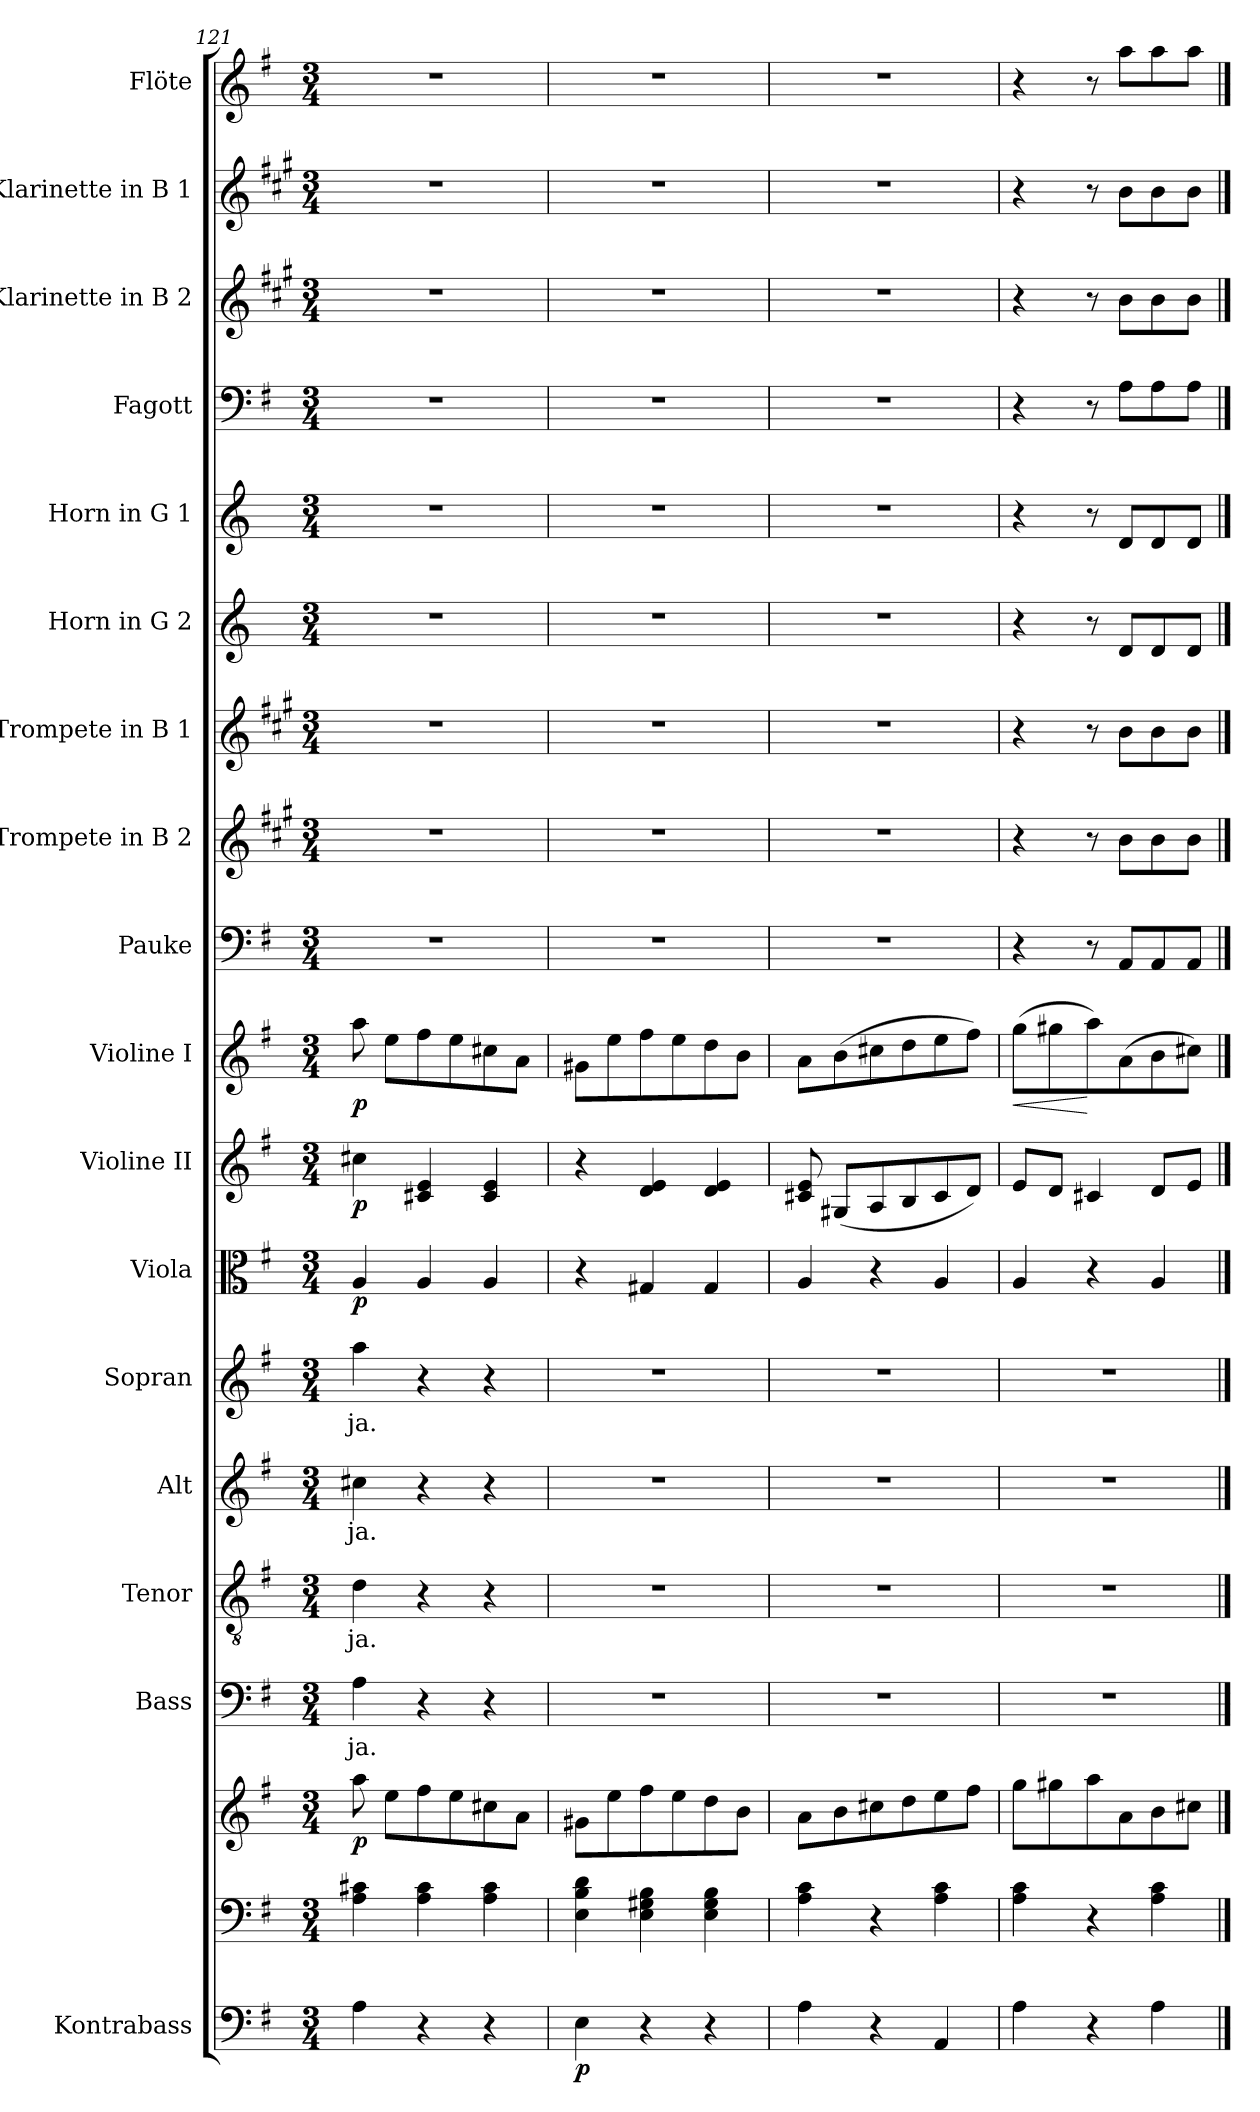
**kern	**dynam	**kern	**kern	**dynam	**kern	**text	**kern	**text	**kern	**text	**kern	**text	**kern	**dynam	**kern	**dynam	**kern	**dynam	**kern	**kern	**kern	**kern	**kern	**kern	**kern	**kern	**kern
*part18	*part18	*part17	*part17	*part17	*part16	*part16	*part15	*part15	*part14	*part14	*part13	*part13	*part12	*part12	*part11	*part11	*part10	*part10	*part9	*part8	*part7	*part6	*part5	*part4	*part3	*part2	*part1
*staff19	*staff19	*staff18	*staff17	*staff17/18	*staff16	*staff16	*staff15	*staff15	*staff14	*staff14	*staff13	*staff13	*staff12	*staff12	*staff11	*staff11	*staff10	*staff10	*staff9	*staff8	*staff7	*staff6	*staff5	*staff4	*staff3	*staff2	*staff1
*I"Kontrabass	*	*	*	*	*I"Bass	*	*I"Tenor	*	*I"Alt	*	*I"Sopran	*	*I"Viola	*	*I"Violine II	*	*I"Violine I	*	*I"Pauke	*I"Trompete in B 2	*I"Trompete in B 1	*I"Horn in G 2	*I"Horn in G 1	*I"Fagott	*I"Klarinette in B 2	*I"Klarinette in B 1	*I"Flöte
*I'Kb.	*	*	*	*	*I'B	*	*I'T	*	*I'A	*	*I'S	*	*I'Vla.	*	*I'Vl. II	*	*I'Vl. I	*	*I'Pk.	*	*	*I'Hrn. 2	*I'Hrn. 1	*I'Fg.	*	*	*I'Fl.
*clefF4	*	*clefF4	*clefG2	*	*clefF4	*	*clefGv2	*	*clefG2	*	*clefG2	*	*clefC3	*	*clefG2	*	*clefG2	*	*clefF4	*clefG2	*clefG2	*clefG2	*clefG2	*clefF4	*clefG2	*clefG2	*clefG2
*ITrd7c12	*	*	*	*	*	*	*	*	*	*	*	*	*	*	*	*	*	*	*	*ITrd1c2	*ITrd1c2	*ITrd3c5	*ITrd3c5	*	*ITrd1c2	*ITrd1c2	*
*k[f#]	*	*k[f#]	*k[f#]	*	*k[f#]	*	*k[f#]	*	*k[f#]	*	*k[f#]	*	*k[f#]	*	*k[f#]	*	*k[f#]	*	*k[f#]	*k[f#]	*k[f#]	*k[f#]	*k[f#]	*k[f#]	*k[f#]	*k[f#]	*k[f#]
*G:	*	*G:	*G:	*	*G:	*	*G:	*	*G:	*	*G:	*	*G:	*	*G:	*	*G:	*	*G:	*G:	*G:	*G:	*G:	*G:	*G:	*G:	*G:
*M3/4	*	*M3/4	*M3/4	*	*M3/4	*	*M3/4	*	*M3/4	*	*M3/4	*	*M3/4	*	*M3/4	*	*M3/4	*	*M3/4	*M3/4	*M3/4	*M3/4	*M3/4	*M3/4	*M3/4	*M3/4	*M3/4
=121	=121	=121	=121	=121	=121	=121	=121	=121	=121	=121	=121	=121	=121	=121	=121	=121	=121	=121	=121	=121	=121	=121	=121	=121	=121	=121	=121
!	!	!	!	!LO:DY:b	!	!LO:LY:b	!	!LO:LY:b	!	!LO:LY:b	!	!LO:LY:b	!	!LO:DY:b	!	!LO:DY:b	!	!LO:DY:b	!	!	!	!	!	!	!	!	!
4AA\	.	4A\ 4c#X\	8aa\	p	4A\	-ja.	4d\	-ja.	4cc#X\	-ja.	4aa\	-ja.	4A/	p	4cc#X\	p	8aa\	p	2.r	2.r	2.r	2.r	2.r	2.r	2.r	2.r	2.r
.	.	.	8ee\L	.	.	.	.	.	.	.	.	.	.	.	.	.	8ee\L	.	.	.	.	.	.	.	.	.	.
4r	.	4A\ 4c#\	8ff#\	.	4r	.	4r	.	4r	.	4r	.	4A/	.	4c#X/ 4e/	.	8ff#\	.	.	.	.	.	.	.	.	.	.
.	.	.	8ee\	.	.	.	.	.	.	.	.	.	.	.	.	.	8ee\	.	.	.	.	.	.	.	.	.	.
4r	.	4A\ 4c#\	8cc#X\	.	4r	.	4r	.	4r	.	4r	.	4A/	.	4c#/ 4e/	.	8cc#X\	.	.	.	.	.	.	.	.	.	.
.	.	.	8a\J	.	.	.	.	.	.	.	.	.	.	.	.	.	8a\J	.	.	.	.	.	.	.	.	.	.
=122	=122	=122	=122	=122	=122	=122	=122	=122	=122	=122	=122	=122	=122	=122	=122	=122	=122	=122	=122	=122	=122	=122	=122	=122	=122	=122	=122
!	!LO:DY:b	!	!	!	!	!	!	!	!	!	!	!	!	!	!	!	!	!	!	!	!	!	!	!	!	!	!
4EE\	p	4E\ 4B\ 4d\	8g#X\L	.	2.r	.	2.r	.	2.r	.	2.r	.	4r	.	4r	.	8g#X\L	.	2.r	2.r	2.r	2.r	2.r	2.r	2.r	2.r	2.r
.	.	.	8ee\	.	.	.	.	.	.	.	.	.	.	.	.	.	8ee\	.	.	.	.	.	.	.	.	.	.
4r	.	4E\ 4G#X\ 4B\	8ff#\	.	.	.	.	.	.	.	.	.	4G#X/	.	4d/ 4e/	.	8ff#\	.	.	.	.	.	.	.	.	.	.
.	.	.	8ee\	.	.	.	.	.	.	.	.	.	.	.	.	.	8ee\	.	.	.	.	.	.	.	.	.	.
4r	.	4E\ 4G#\ 4B\	8dd\	.	.	.	.	.	.	.	.	.	4G#/	.	4d/ 4e/	.	8dd\	.	.	.	.	.	.	.	.	.	.
.	.	.	8b\J	.	.	.	.	.	.	.	.	.	.	.	.	.	8b\J	.	.	.	.	.	.	.	.	.	.
=123	=123	=123	=123	=123	=123	=123	=123	=123	=123	=123	=123	=123	=123	=123	=123	=123	=123	=123	=123	=123	=123	=123	=123	=123	=123	=123	=123
4AA\	.	4A\ 4c\	8a\L	.	2.r	.	2.r	.	2.r	.	2.r	.	4A/	.	8c#X/ 8e/	.	8a\L	.	2.r	2.r	2.r	2.r	2.r	2.r	2.r	2.r	2.r
.	.	.	8b\	.	.	.	.	.	.	.	.	.	.	.	(8G#X/L	.	(>8b\	.	.	.	.	.	.	.	.	.	.
4r	.	4r	8cc#X\	.	.	.	.	.	.	.	.	.	4r	.	8A/	.	8cc#X\	.	.	.	.	.	.	.	.	.	.
.	.	.	8dd\	.	.	.	.	.	.	.	.	.	.	.	8B/	.	8dd\	.	.	.	.	.	.	.	.	.	.
4AAA/	.	4A\ 4c\	8ee\	.	.	.	.	.	.	.	.	.	4A/	.	8c#/	.	8ee\	.	.	.	.	.	.	.	.	.	.
.	.	.	8ff#\J	.	.	.	.	.	.	.	.	.	.	.	8d/J)	.	8ff#\J)	.	.	.	.	.	.	.	.	.	.
!!LO:PB:g=z
=124	=124	=124	=124	=124	=124	=124	=124	=124	=124	=124	=124	=124	=124	=124	=124	=124	=124	=124	=124	=124	=124	=124	=124	=124	=124	=124	=124
!	!	!	!	!	!	!	!	!	!	!	!	!	!	!	!	!	!	!LO:HP:b	!	!	!	!	!	!	!	!	!
4AA\	.	4A\ 4c\	8gg\L	.	2.r	.	2.r	.	2.r	.	2.r	.	4A/	.	8e/L	.	(>8gg\L	<	4r	4r	4r	4r	4r	4r	4r	4r	4r
.	.	.	8gg#X\	.	.	.	.	.	.	.	.	.	.	.	8d/J	.	8gg#X\	.	.	.	.	.	.	.	.	.	.
4r	.	4r	8aa\	.	.	.	.	.	.	.	.	.	4r	.	4c#X/	.	8aa\)	[	8r	8r	8r	8r	8r	8r	8r	8r	8r
.	.	.	8a\	.	.	.	.	.	.	.	.	.	.	.	.	.	(>8a\	.	8AA/L	8a\L	8a\L	8A/L	8A/L	8A\L	8a\L	8a\L	8aa\L
4AA\	.	4A\ 4c\	8b\	.	.	.	.	.	.	.	.	.	4A/	.	8d/L	.	8b\	.	8AA/	8a\	8a\	8A/	8A/	8A\	8a\	8a\	8aa\
.	.	.	8cc#X\J	.	.	.	.	.	.	.	.	.	.	.	8e/J	.	8cc#X\J)	.	8AA/J	8a\J	8a\J	8A/J	8A/J	8A\J	8a\J	8a\J	8aa\J
==	==	==	==	==	==	==	==	==	==	==	==	==	==	==	==	==	==	==	==	==	==	==	==	==	==	==	==
*-	*-	*-	*-	*-	*-	*-	*-	*-	*-	*-	*-	*-	*-	*-	*-	*-	*-	*-	*-	*-	*-	*-	*-	*-	*-	*-	*-
